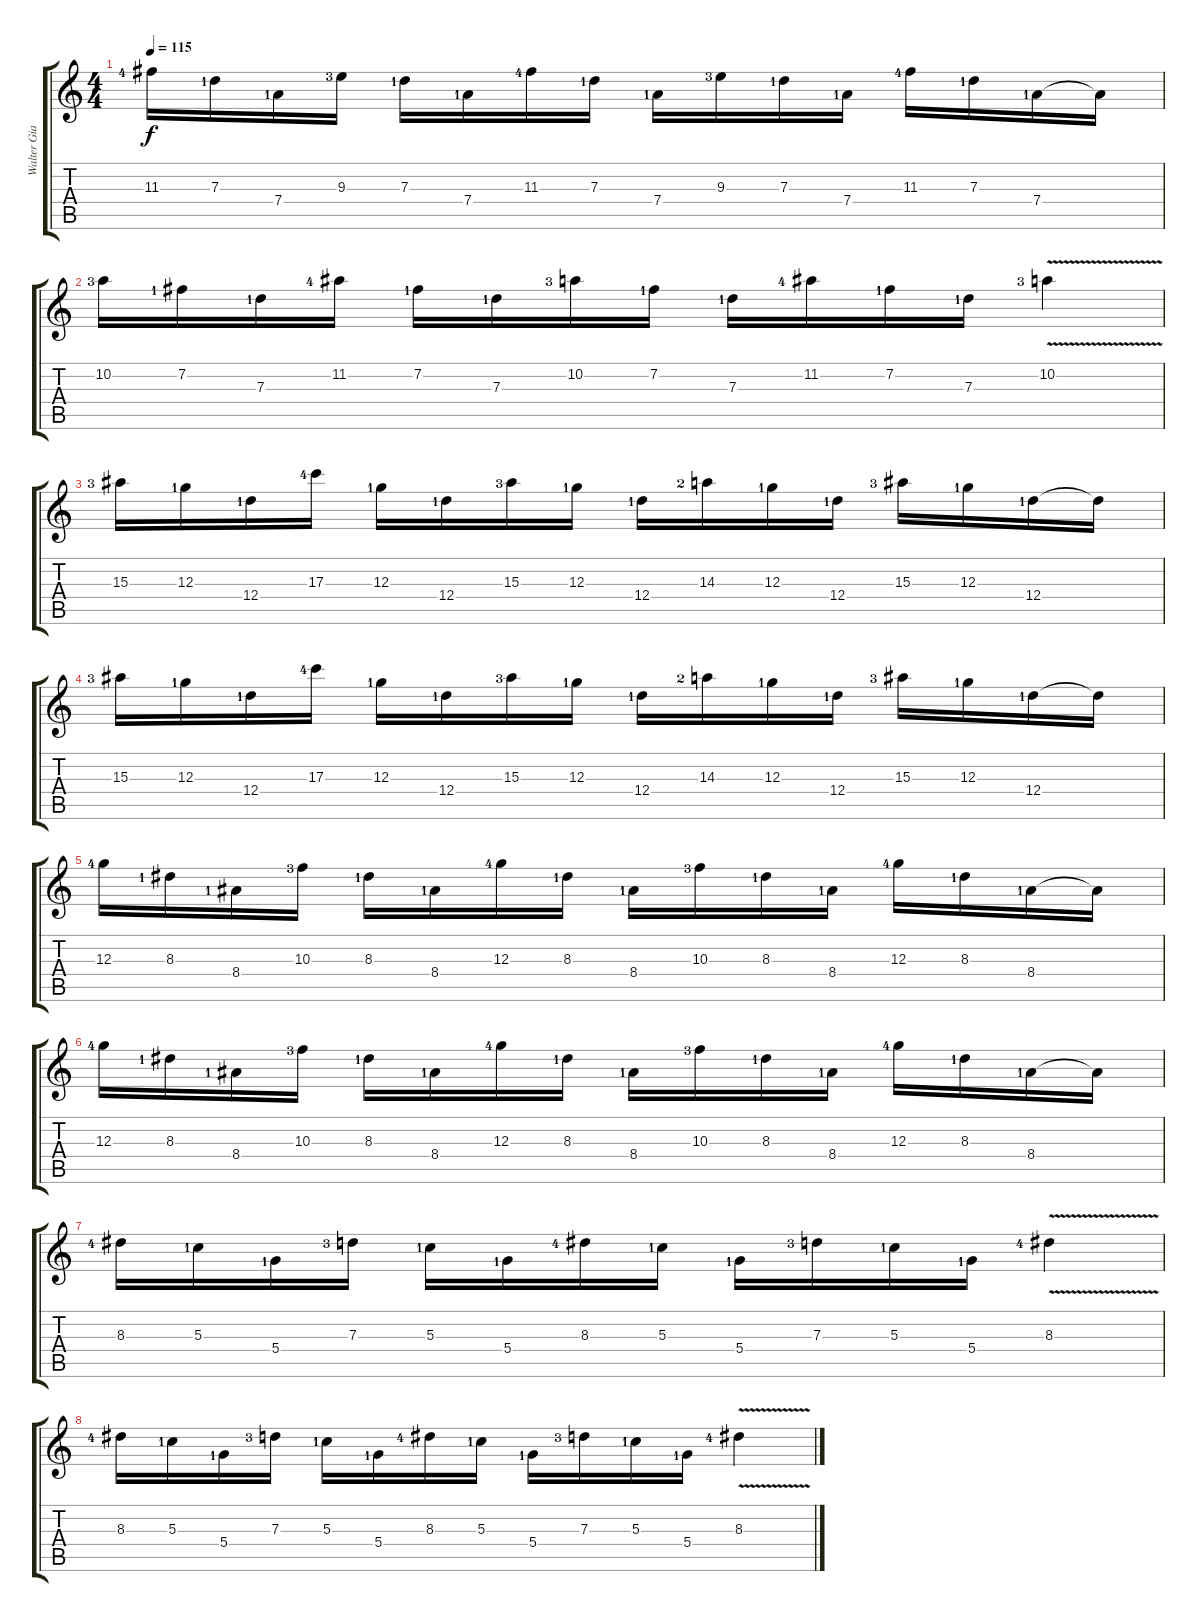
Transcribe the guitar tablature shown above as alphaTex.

\track ("Walter Giardino" "Walter Gia") {instrument overdrivenguitar}
\staff {score tabs}
\tuning (E4 B3 G3 D3 A2 E2) {hide}
\ts (4 4)
\tempo 115
\clef g2
\ks c
11.3{lf 5}.16{dy f} 7.3{lf 2}.16 7.4{lf 2}.16 9.3{lf 4}.16 7.3{lf 2}.16 7.4{lf 2}.16 11.3{lf 5}.16 7.3{lf 2}.16 7.4{lf 2}.16 9.3{lf 4}.16 7.3{lf 2}.16 7.4{lf 2}.16 11.3{lf 5}.16 7.3{lf 2}.16 7.4{lf 2}.16 7.4{t}.16 |
10.2{lf 4}.16 7.2{lf 2}.16 7.3{lf 2}.16 11.2{lf 5}.16 7.2{lf 2}.16 7.3{lf 2}.16 10.2{lf 4}.16 7.2{lf 2}.16 7.3{lf 2}.16 11.2{lf 5}.16 7.2{lf 2}.16 7.3{lf 2}.16 10.2{v lf 4}.4 |
15.3{lf 4}.16 12.3{lf 2}.16 12.4{lf 2}.16 17.3{lf 5}.16 12.3{lf 2}.16 12.4{lf 2}.16 15.3{lf 4}.16 12.3{lf 2}.16 12.4{lf 2}.16 14.3{lf 3}.16 12.3{lf 2}.16 12.4{lf 2}.16 15.3{lf 4}.16 12.3{lf 2}.16 12.4{lf 2}.16 12.4{t}.16 |
15.3{lf 4}.16 12.3{lf 2}.16 12.4{lf 2}.16 17.3{lf 5}.16 12.3{lf 2}.16 12.4{lf 2}.16 15.3{lf 4}.16 12.3{lf 2}.16 12.4{lf 2}.16 14.3{lf 3}.16 12.3{lf 2}.16 12.4{lf 2}.16 15.3{lf 4}.16 12.3{lf 2}.16 12.4{lf 2}.16 12.4{t}.16 |
12.3{lf 5}.16 8.3{lf 2}.16 8.4{lf 2}.16 10.3{lf 4}.16 8.3{lf 2}.16 8.4{lf 2}.16 12.3{lf 5}.16 8.3{lf 2}.16 8.4{lf 2}.16 10.3{lf 4}.16 8.3{lf 2}.16 8.4{lf 2}.16 12.3{lf 5}.16 8.3{lf 2}.16 8.4{lf 2}.16 8.4{t}.16 |
12.3{lf 5}.16 8.3{lf 2}.16 8.4{lf 2}.16 10.3{lf 4}.16 8.3{lf 2}.16 8.4{lf 2}.16 12.3{lf 5}.16 8.3{lf 2}.16 8.4{lf 2}.16 10.3{lf 4}.16 8.3{lf 2}.16 8.4{lf 2}.16 12.3{lf 5}.16 8.3{lf 2}.16 8.4{lf 2}.16 8.4{t}.16 |
8.3{lf 5}.16 5.3{lf 2}.16 5.4{lf 2}.16 7.3{lf 4}.16 5.3{lf 2}.16 5.4{lf 2}.16 8.3{lf 5}.16 5.3{lf 2}.16 5.4{lf 2}.16 7.3{lf 4}.16 5.3{lf 2}.16 5.4{lf 2}.16 8.3{v lf 5}.4 |
8.3{lf 5}.16 5.3{lf 2}.16 5.4{lf 2}.16 7.3{lf 4}.16 5.3{lf 2}.16 5.4{lf 2}.16 8.3{lf 5}.16 5.3{lf 2}.16 5.4{lf 2}.16 7.3{lf 4}.16 5.3{lf 2}.16 5.4{lf 2}.16 8.3{v lf 5}.4
